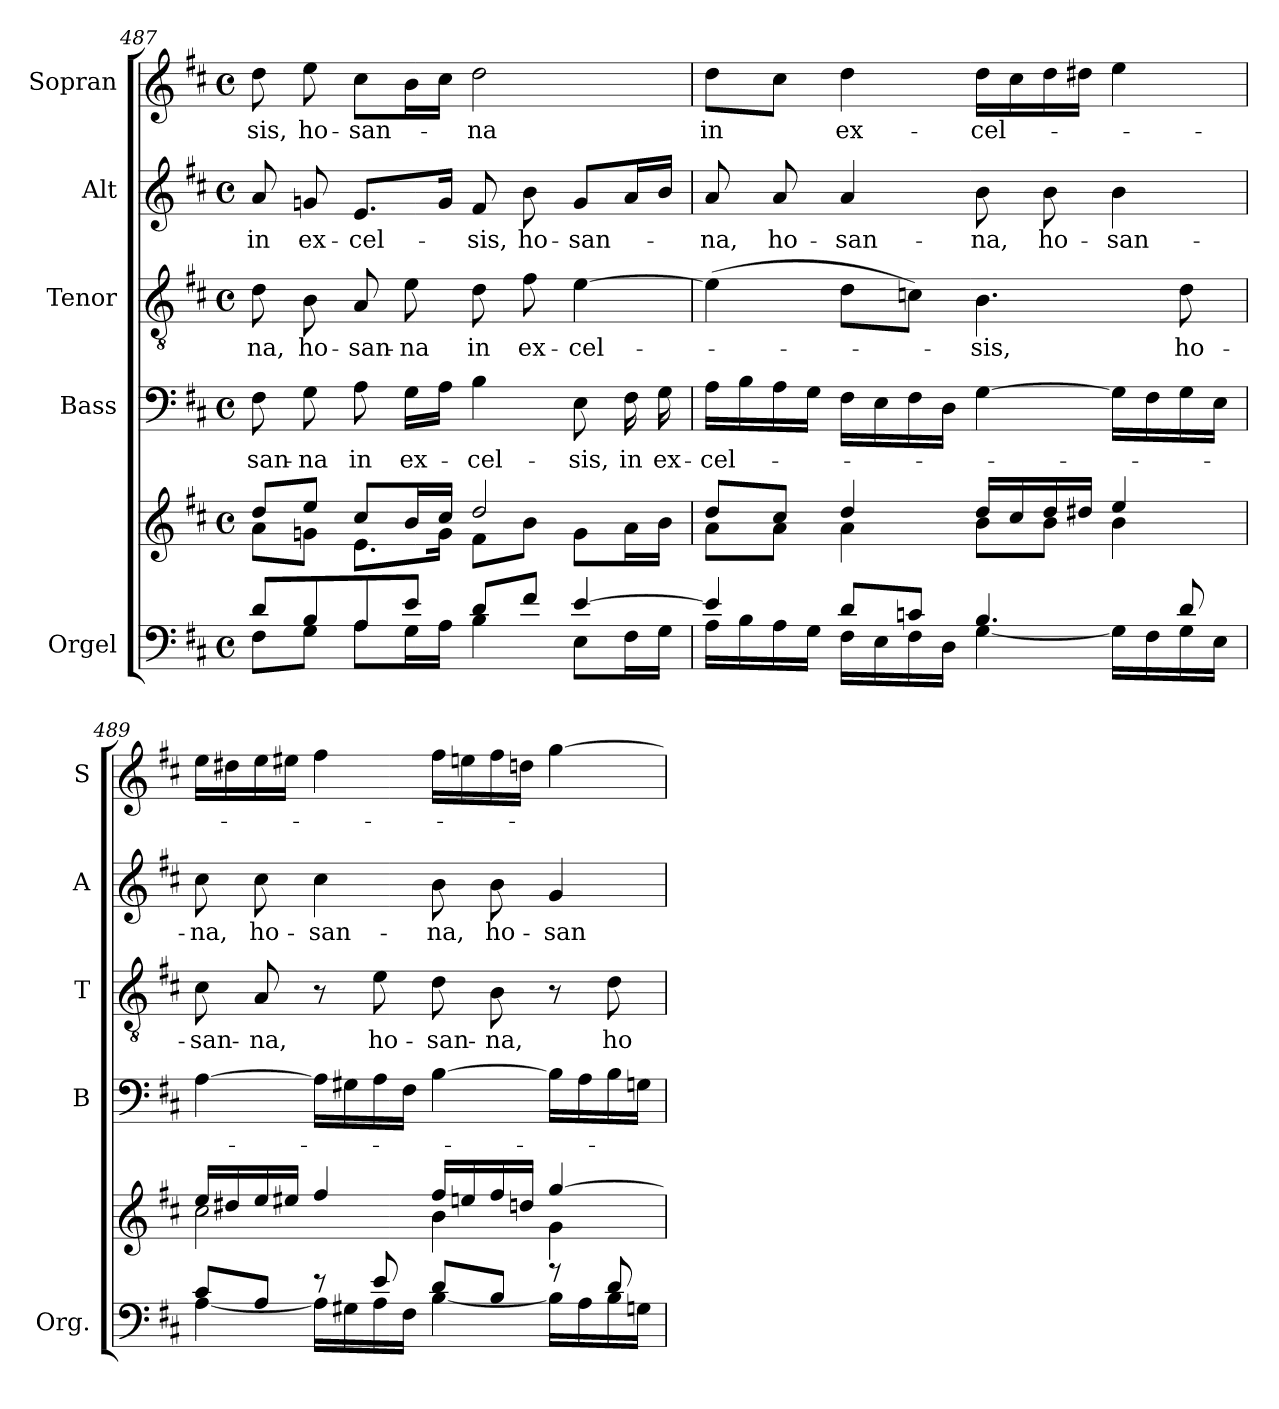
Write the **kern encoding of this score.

**kern	**kern	**kern	**text	**kern	**text	**kern	**text	**kern	**text
*part5	*part5	*part4	*part4	*part3	*part3	*part2	*part2	*part1	*part1
*staff6	*staff5	*staff4	*staff4	*staff3	*staff3	*staff2	*staff2	*staff1	*staff1
*I"Orgel	*	*I"Bass	*	*I"Tenor	*	*I"Alt	*	*I"Sopran	*
*I'Org.	*	*I'B	*	*I'T	*	*I'A	*	*I'S	*
*clefF4	*clefG2	*clefF4	*	*clefGv2	*	*clefG2	*	*clefG2	*
*k[f#c#]	*k[f#c#]	*k[f#c#]	*	*k[f#c#]	*	*k[f#c#]	*	*k[f#c#]	*
*D:	*D:	*D:	*	*D:	*	*D:	*	*D:	*
*M4/4	*M4/4	*M4/4	*	*M4/4	*	*M4/4	*	*M4/4	*
*met(c)	*met(c)	*met(c)	*	*met(c)	*	*met(c)	*	*met(c)	*
=487	=487	=487	=487	=487	=487	=487	=487	=487	=487
*^	*^	*	*	*	*	*	*	*	*
!	!	!	!	!	!LO:LY:b	!	!LO:LY:b	!	!LO:LY:b	!	!LO:LY:b
8d/L	8F#\L	8dd/L	8a\L	8F#\	-san-	8d\	-na,	8a/	in	8dd\	-sis,
!	!	!	!	!	!LO:LY:b	!	!LO:LY:b	!	!LO:LY:b	!	!LO:LY:b
8B/	8G\J	8ee/J	8gn\J	8G\	-na	8B\	ho-	8gn/	ex-	8ee\	ho-
!	!	!	!	!	!LO:LY:b	!	!LO:LY:b	!	!LO:LY:b	!	!LO:LY:b
8A/	8A\L	8cc#/L	8.e\L	8A\	in	8A/	-san-	8.e/L	-cel-	8cc#\L	-san-
!	!	!	!	!	!LO:LY:b	!	!LO:LY:b	!	!	!	!
8e/J	16G\L	16b/L	.	16G\LL	ex-	8e\	-na	.	.	16b\L	.
.	16A\JJ	16cc#/JJ	16g\Jk	16A\JJ	.	.	.	16g/Jk	.	16cc#\JJ	.
!	!	!	!	!	!LO:LY:b	!	!LO:LY:b	!	!LO:LY:b	!	!LO:LY:b
8d/L	4B\	2dd/	8f#\L	4B\	-cel-	8d\	in	8f#/	-sis,	2dd\	-na
!	!	!	!	!	!	!	!LO:LY:b	!	!LO:LY:b	!	!
8f#/J	.	.	8b\J	.	.	8f#\	ex-	8b\	ho-	.	.
!	!	!	!	!	!LO:LY:b	!	!LO:LY:b	!	!LO:LY:b	!	!
[>4e/	8E\L	.	8g\L	8E\	-sis,	[4e\	-cel-	8g/L	-san-	.	.
!	!	!	!	!	!LO:LY:b	!	!	!	!	!	!
.	16F#\L	.	16a\L	16F#\	in	.	.	16a/L	.	.	.
!	!	!	!	!	!LO:LY:b	!	!	!	!	!	!
.	16G\JJ	.	16b\JJ	16G\	ex-	.	.	16b/JJ	.	.	.
!!LO:PB:g=z
=488	=488	=488	=488	=488	=488	=488	=488	=488	=488	=488	=488
!	!	!	!	!	!LO:LY:b	!	!	!	!LO:LY:b	!	!LO:LY:b
4e/]	16A\LL	8dd/L	8a\L	16A\LL	-cel-	(>4e\]	.	8a/	-na,	8dd\L	in
.	16B\	.	.	16B\	.	.	.	.	.	.	.
!	!	!	!	!	!	!	!	!	!LO:LY:b	!	!
.	16A\	8cc#/J	8a\J	16A\	.	.	.	8a/	ho-	8cc#\J	.
.	16G\JJ	.	.	16G\JJ	.	.	.	.	.	.	.
!	!	!	!	!	!	!	!	!	!LO:LY:b	!	!LO:LY:b
8d/L	16F#\LL	4dd/	4a\	16F#\LL	.	8d\L	.	4a/	-san-	4dd\	ex-
.	16E\	.	.	16E\	.	.	.	.	.	.	.
8cn/J	16F#\	.	.	16F#\	.	8cn\J)	.	.	.	.	.
.	16D\JJ	.	.	16D\JJ	.	.	.	.	.	.	.
!	!	!	!	!	!	!	!LO:LY:b	!	!LO:LY:b	!	!LO:LY:b
4.B/	[<4G\	16dd/LL	8b\L	[4G\	.	4.B\	-sis,	8b\	-na,	16dd\LL	-cel-
.	.	16cc#/	.	.	.	.	.	.	.	16cc#\	.
!	!	!	!	!	!	!	!	!	!LO:LY:b	!	!
.	.	16dd/	8b\J	.	.	.	.	8b\	ho-	16dd\	.
.	.	16dd#X/JJ	.	.	.	.	.	.	.	16dd#X\JJ	.
!	!	!	!	!	!	!	!	!	!LO:LY:b	!	!
.	16G\LL]	4ee/	4b\	16G\LL]	.	.	.	4b\	-san-	4ee\	.
.	16F#\	.	.	16F#\	.	.	.	.	.	.	.
!	!	!	!	!	!	!	!LO:LY:b	!	!	!	!
8d/	16G\	.	.	16G\	.	8d\	ho-	.	.	.	.
.	16E\JJ	.	.	16E\JJ	.	.	.	.	.	.	.
=489	=489	=489	=489	=489	=489	=489	=489	=489	=489	=489	=489
!	!	!	!	!	!	!	!LO:LY:b	!	!LO:LY:b	!	!
8c#/L	[<4A\	16ee/LL	2cc#\	[4A\	.	8c#\	-san-	8cc#\	-na,	16ee\LL	.
.	.	16dd#X/	.	.	.	.	.	.	.	16dd#X\	.
!	!	!	!	!	!	!	!LO:LY:b	!	!LO:LY:b	!	!
8A/J	.	16ee/	.	.	.	8A/	-na,	8cc#\	ho-	16ee\	.
.	.	16ee#X/JJ	.	.	.	.	.	.	.	16ee#X\JJ	.
!	!	!	!	!	!	!	!	!	!LO:LY:b	!	!
8re	16A\LL]	4ff#/	.	16A\LL]	.	8r	.	4cc#\	-san-	4ff#\	.
.	16G#X\	.	.	16G#X\	.	.	.	.	.	.	.
!	!	!	!	!	!	!	!LO:LY:b	!	!	!	!
8e/	16A\	.	.	16A\	.	8e\	ho-	.	.	.	.
.	16F#\JJ	.	.	16F#\JJ	.	.	.	.	.	.	.
!	!	!	!	!	!	!	!LO:LY:b	!	!LO:LY:b	!	!
8d/L	[<4B\	16ff#/LL	4b\	[4B\	.	8d\	-san-	8b\	-na,	16ff#\LL	.
.	.	16een/	.	.	.	.	.	.	.	16een\	.
!	!	!	!	!	!	!	!LO:LY:b	!	!LO:LY:b	!	!
8B/J	.	16ff#/	.	.	.	8B\	-na,	8b\	ho-	16ff#\	.
.	.	16ddn/JJ	.	.	.	.	.	.	.	16ddn\JJ	.
!	!	!	!	!	!	!	!	!	!LO:LY:b	!	!
8rf	16B\LL]	[>4gg/	4g\	16B\LL]	.	8r	.	4g/	-san-	[4gg\	.
.	16A\	.	.	16A\	.	.	.	.	.	.	.
!	!	!	!	!	!	!	!LO:LY:b	!	!	!	!
8d/	16B\	.	.	16B\	.	8d\	ho-	.	.	.	.
.	16Gn\JJ	.	.	16Gn\JJ	.	.	.	.	.	.	.
*v	*v	*	*	*	*	*	*	*	*	*	*
*	*v	*v	*	*	*	*	*	*	*	*
=	=	=	=	=	=	=	=	=	=
*-	*-	*-	*-	*-	*-	*-	*-	*-	*-
